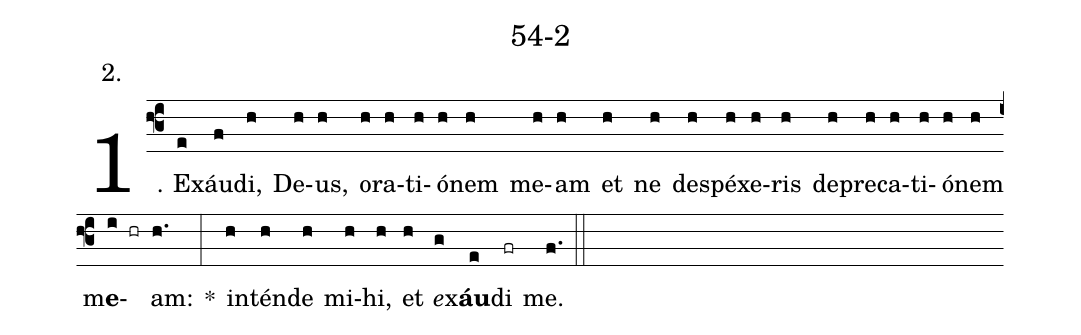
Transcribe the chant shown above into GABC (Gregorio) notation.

name: 54-2;
annotation: 2.;
%%
(f3)1. Ex(e)áu(f)di,(h) De(h)us,(h) o(h)ra(h)ti(h)ó(h)nem(h) me(h)am(h) et(h) ne(h) de(h)spé(h)xe(h)ris(h) de(h)pre(h)ca(h)ti(h)ó(h)nem(h) m<b>e</b>(i hr)am:(h.) *(:) in(h)tén(h)de(h) mi(h)hi,(h) et(h) <i>e</i>x(g)<b>áu</b>(e)di(fr) me.(f.) (::)
